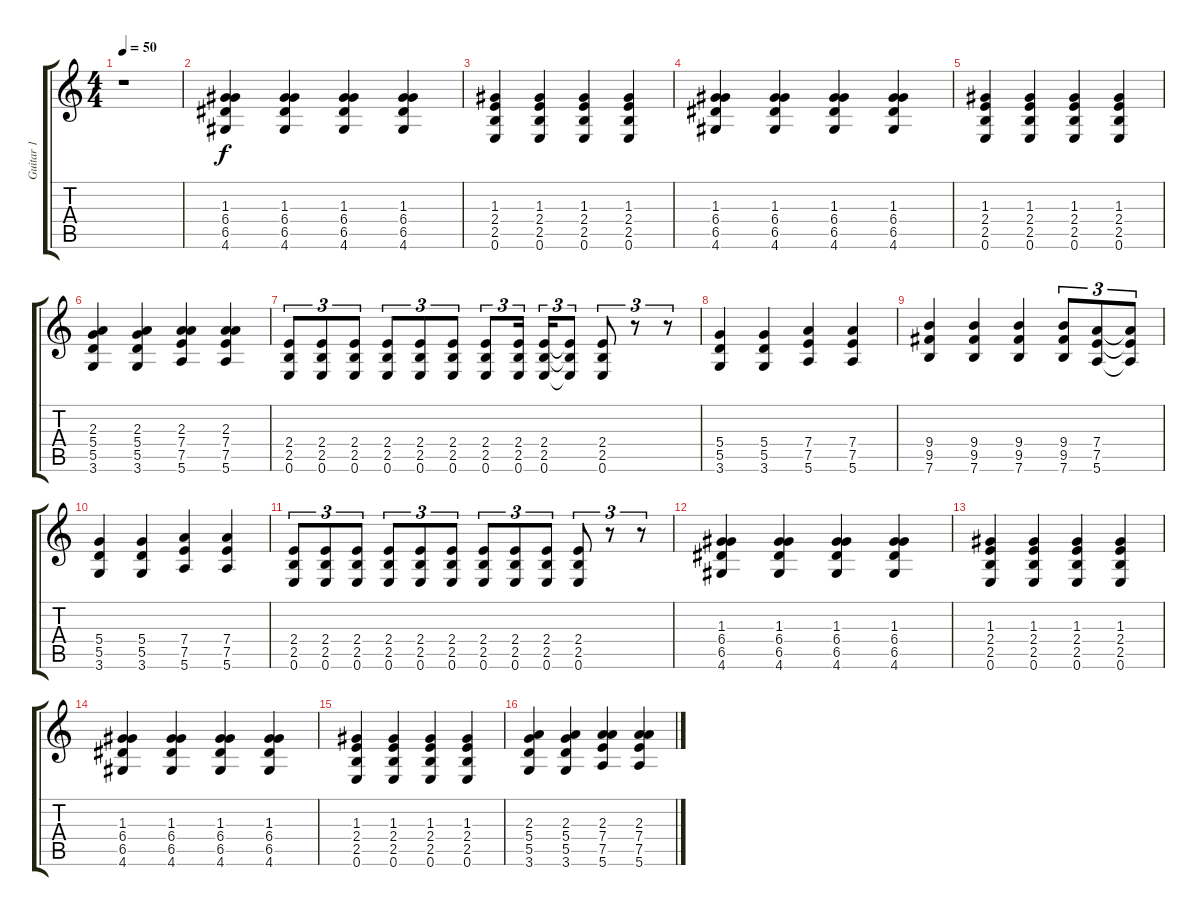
\track ("Guitar 1" "Guitar 1") {instrument acousticguitarsteel}
\staff {score tabs}
\tuning (E4 B3 G3 D3 A2 E2) {hide}
\ts (4 4)
\tempo 50
\clef g2
\ks c
r.1{dy f instrument acousticguitarsteel} |
(1.3 6.4 6.5 4.6).4 (1.3 6.4 6.5 4.6).4 (1.3 6.4 6.5 4.6).4 (1.3 6.4 6.5 4.6).4 |
(1.3 2.4 2.5 0.6).4 (1.3 2.4 2.5 0.6).4 (1.3 2.4 2.5 0.6).4 (1.3 2.4 2.5 0.6).4 |
(1.3 6.4 6.5 4.6).4 (1.3 6.4 6.5 4.6).4 (1.3 6.4 6.5 4.6).4 (1.3 6.4 6.5 4.6).4 |
(1.3 2.4 2.5 0.6).4 (1.3 2.4 2.5 0.6).4 (1.3 2.4 2.5 0.6).4 (1.3 2.4 2.5 0.6).4 |
(2.3 5.4 5.5 3.6).4 (2.3 5.4 5.5 3.6).4 (2.3 7.4 7.5 5.6).4 (2.3 7.4 7.5 5.6).4 |
(2.4 2.5 0.6).8{tu (3 2)} (2.4 2.5 0.6).8{tu (3 2)} (2.4 2.5 0.6).8{tu (3 2)} (2.4 2.5 0.6).8{tu (3 2)} (2.4 2.5 0.6).8{tu (3 2)} (2.4 2.5 0.6).8{tu (3 2)} (2.4 2.5 0.6).8{tu (3 2)} (2.4 2.5 0.6).16{tu (3 2)} (2.4 2.5 0.6).16{tu (3 2)} (2.4{t} 2.5{t} 0.6{t}).8{tu (3 2)} (2.4 2.5 0.6).8{tu (3 2)} r.8{tu (3 2)} r.8{tu (3 2)} |
(5.4 5.5 3.6).4 (5.4 5.5 3.6).4 (7.4 7.5 5.6).4 (7.4 7.5 5.6).4 |
(9.4 9.5 7.6).4 (9.4 9.5 7.6).4 (9.4 9.5 7.6).4 (9.4 9.5 7.6).8{tu (3 2)} (7.4 7.5 5.6).8{tu (3 2)} (7.4{t} 7.5{t} 5.6{t}).8{tu (3 2)} |
(5.4 5.5 3.6).4 (5.4 5.5 3.6).4 (7.4 7.5 5.6).4 (7.4 7.5 5.6).4 |
(2.4 2.5 0.6).8{tu (3 2)} (2.4 2.5 0.6).8{tu (3 2)} (2.4 2.5 0.6).8{tu (3 2)} (2.4 2.5 0.6).8{tu (3 2)} (2.4 2.5 0.6).8{tu (3 2)} (2.4 2.5 0.6).8{tu (3 2)} (2.4 2.5 0.6).8{tu (3 2)} (2.4 2.5 0.6).8{tu (3 2)} (2.4 2.5 0.6).8{tu (3 2)} (2.4 2.5 0.6).8{tu (3 2)} r.8{tu (3 2)} r.8{tu (3 2)} |
(1.3 6.4 6.5 4.6).4 (1.3 6.4 6.5 4.6).4 (1.3 6.4 6.5 4.6).4 (1.3 6.4 6.5 4.6).4 |
(1.3 2.4 2.5 0.6).4 (1.3 2.4 2.5 0.6).4 (1.3 2.4 2.5 0.6).4 (1.3 2.4 2.5 0.6).4 |
(1.3 6.4 6.5 4.6).4 (1.3 6.4 6.5 4.6).4 (1.3 6.4 6.5 4.6).4 (1.3 6.4 6.5 4.6).4 |
(1.3 2.4 2.5 0.6).4 (1.3 2.4 2.5 0.6).4 (1.3 2.4 2.5 0.6).4 (1.3 2.4 2.5 0.6).4 |
(2.3 5.4 5.5 3.6).4 (2.3 5.4 5.5 3.6).4 (2.3 7.4 7.5 5.6).4 (2.3 7.4 7.5 5.6).4
